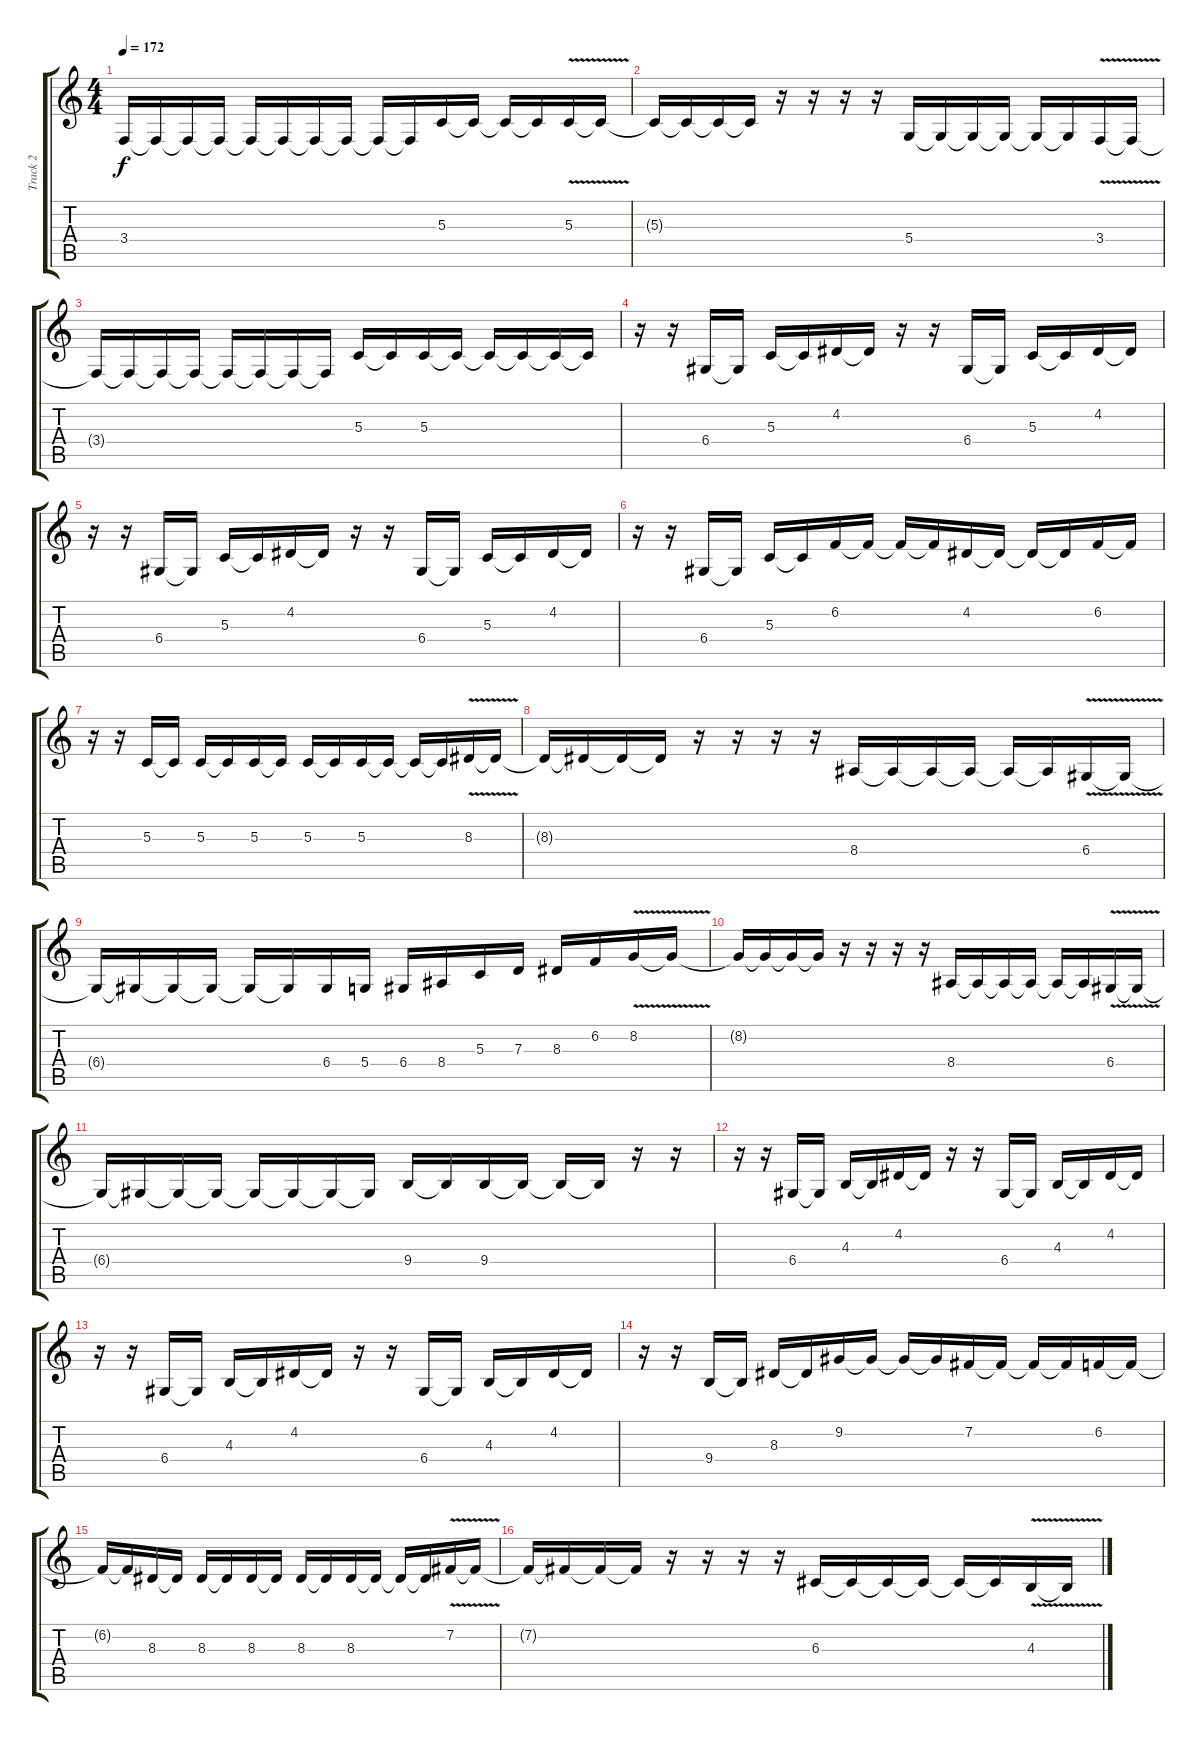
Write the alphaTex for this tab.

\track ("Track 2" "Track 2") {instrument lead5charang}
\staff {score tabs}
\tuning (E4 B3 G3 D3 A2 E2) {hide}
\ts (4 4)
\tempo 172
\clef g2
\ks c
3.4{t}.16{dy f} 3.4{t}.16 3.4{t}.16 3.4{t}.16 3.4{t}.16 3.4{t}.16 3.4{t}.16 3.4{t}.16 3.4{t}.16 3.4{t}.16 5.3.16 5.3{t}.16 5.3{t}.16 5.3{t}.16 5.3{v}.16 5.3{t}.16 |
5.3{t}.16 5.3{t}.16 5.3{t}.16 5.3{t}.16 r.16 r.16 r.16 r.16 5.4.16 5.4{t}.16 5.4{t}.16 5.4{t}.16 5.4{t}.16 5.4{t}.16 3.4{v}.16 3.4{t}.16 |
3.4{t}.16 3.4{t}.16 3.4{t}.16 3.4{t}.16 3.4{t}.16 3.4{t}.16 3.4{t}.16 3.4{t}.16 5.3.16 5.3{t}.16 5.3.16 5.3{t}.16 5.3{t}.16 5.3{t}.16 5.3{t}.16 5.3{t}.16 |
r.16 r.16 6.4.16 6.4{t}.16 5.3.16 5.3{t}.16 4.2.16 4.2{t}.16 r.16 r.16 6.4.16 6.4{t}.16 5.3.16 5.3{t}.16 4.2.16 4.2{t}.16 |
r.16 r.16 6.4.16 6.4{t}.16 5.3.16 5.3{t}.16 4.2.16 4.2{t}.16 r.16 r.16 6.4.16 6.4{t}.16 5.3.16 5.3{t}.16 4.2.16 4.2{t}.16 |
r.16 r.16 6.4.16 6.4{t}.16 5.3.16 5.3{t}.16 6.2.16 6.2{t}.16 6.2{t}.16 6.2{t}.16 4.2.16 4.2{t}.16 4.2{t}.16 4.2{t}.16 6.2.16 6.2{t}.16 |
r.16 r.16 5.3.16 5.3{t}.16 5.3.16 5.3{t}.16 5.3.16 5.3{t}.16 5.3.16 5.3{t}.16 5.3.16 5.3{t}.16 5.3{t}.16 5.3{t}.16 8.3{v}.16 8.3{t}.16 |
8.3{t}.16 8.3{t}.16 8.3{t}.16 8.3{t}.16 r.16 r.16 r.16 r.16 8.4.16 8.4{t}.16 8.4{t}.16 8.4{t}.16 8.4{t}.16 8.4{t}.16 6.4{v}.16 6.4{t}.16 |
6.4{t}.16 6.4{t}.16 6.4{t}.16 6.4{t}.16 6.4{t}.16 6.4{t}.16 6.4.16 5.4.16 6.4.16 8.4.16 5.3.16 7.3.16 8.3.16 6.2.16 8.2{v}.16 8.2{t}.16 |
8.2{t}.16 8.2{t}.16 8.2{t}.16 8.2{t}.16 r.16 r.16 r.16 r.16 8.4.16 8.4{t}.16 8.4{t}.16 8.4{t}.16 8.4{t}.16 8.4{t}.16 6.4{v}.16 6.4{t}.16 |
6.4{t}.16 6.4{t}.16 6.4{t}.16 6.4{t}.16 6.4{t}.16 6.4{t}.16 6.4{t}.16 6.4{t}.16 9.4.16 9.4{t}.16 9.4.16 9.4{t}.16 9.4{t}.16 9.4{t}.16 r.16 r.16 |
r.16 r.16 6.4.16 6.4{t}.16 4.3.16 4.3{t}.16 4.2.16 4.2{t}.16 r.16 r.16 6.4.16 6.4{t}.16 4.3.16 4.3{t}.16 4.2.16 4.2{t}.16 |
r.16 r.16 6.4.16 6.4{t}.16 4.3.16 4.3{t}.16 4.2.16 4.2{t}.16 r.16 r.16 6.4.16 6.4{t}.16 4.3.16 4.3{t}.16 4.2.16 4.2{t}.16 |
r.16 r.16 9.4.16 9.4{t}.16 8.3.16 8.3{t}.16 9.2.16 9.2{t}.16 9.2{t}.16 9.2{t}.16 7.2.16 7.2{t}.16 7.2{t}.16 7.2{t}.16 6.2.16 6.2{t}.16 |
6.2{t}.16 6.2{t}.16 8.3.16 8.3{t}.16 8.3.16 8.3{t}.16 8.3.16 8.3{t}.16 8.3.16 8.3{t}.16 8.3.16 8.3{t}.16 8.3{t}.16 8.3{t}.16 7.2{v}.16 7.2{t}.16 |
7.2{t}.16 7.2{t}.16 7.2{t}.16 7.2{t}.16 r.16 r.16 r.16 r.16 6.3.16 6.3{t}.16 6.3{t}.16 6.3{t}.16 6.3{t}.16 6.3{t}.16 4.3{v}.16 4.3{t}.16
